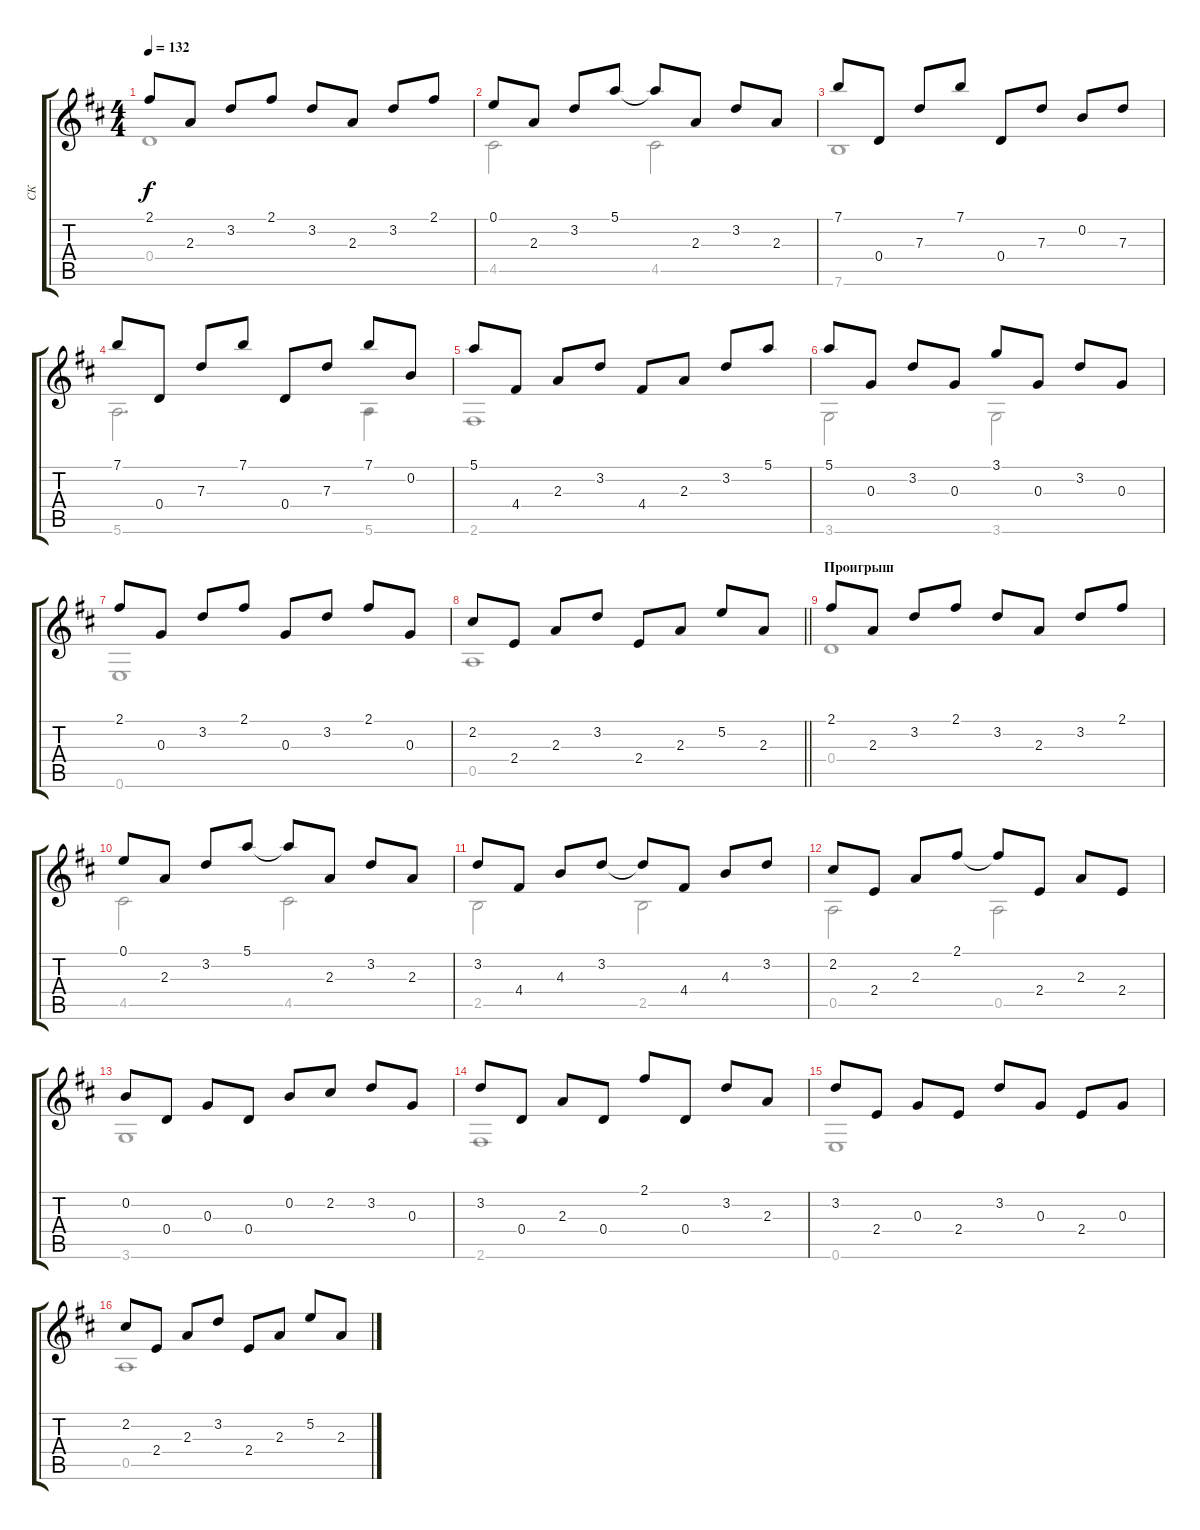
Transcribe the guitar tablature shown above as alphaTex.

\track ("СК" "СК") {instrument acousticguitarsteel}
\staff {score tabs}
\tuning (E4 B3 G3 D3 A2 E2) {hide}
\voice
\ts (4 4)
\tempo 132
\clef g2
\ks d
2.1.8{dy f} 2.3.8 3.2.8 2.1.8 3.2.8 2.3.8 3.2.8 2.1.8 |
0.1.8 2.3.8 3.2.8 5.1.8 5.1{t}.8 2.3.8 3.2.8 2.3.8 |
7.1.8 0.4.8 7.3.8 7.1.8 0.4.8 7.3.8 0.2.8 7.3.8 |
7.1.8 0.4.8 7.3.8 7.1.8 0.4.8 7.3.8 7.1.8 0.2.8 |
5.1.8 4.4.8 2.3.8 3.2.8 4.4.8 2.3.8 3.2.8 5.1.8 |
5.1.8 0.3.8 3.2.8 0.3.8 3.1.8 0.3.8 3.2.8 0.3.8 |
2.1.8 0.3.8 3.2.8 2.1.8 0.3.8 3.2.8 2.1.8 0.3.8 |
\barLineRight lightlight
2.2.8 2.4.8 2.3.8 3.2.8 2.4.8 2.3.8 5.2.8 2.3.8 |
\section ("" "Проигрыш")
2.1.8 2.3.8 3.2.8 2.1.8 3.2.8 2.3.8 3.2.8 2.1.8 |
0.1.8 2.3.8 3.2.8 5.1.8 5.1{t}.8 2.3.8 3.2.8 2.3.8 |
3.2.8 4.4.8 4.3.8 3.2.8 3.2{t}.8 4.4.8 4.3.8 3.2.8 |
2.2.8 2.4.8 2.3.8 2.1.8 2.1{t}.8 2.4.8 2.3.8 2.4.8 |
0.2.8 0.4.8 0.3.8 0.4.8 0.2.8 2.2.8 3.2.8 0.3.8 |
3.2.8 0.4.8 2.3.8 0.4.8 2.1.8 0.4.8 3.2.8 2.3.8 |
3.2.8 2.4.8 0.3.8 2.4.8 3.2.8 0.3.8 2.4.8 0.3.8 |
2.2.8 2.4.8 2.3.8 3.2.8 2.4.8 2.3.8 5.2.8 2.3.8
\voice
\clef g2
\ottava regular
\simile none
\ks d
0.4.1{dy f} |
4.5.2 4.5.2 |
7.6.1 |
5.6.2{d} 5.6.4 |
2.6.1 |
3.6.2 3.6.2 |
0.6.1 |
\barLineRight lightlight
0.5.1 |
0.4.1 |
4.5.2 4.5.2 |
2.5.2 2.5.2 |
0.5.2 0.5.2 |
3.6.1 |
2.6.1 |
0.6.1 |
0.5.1
